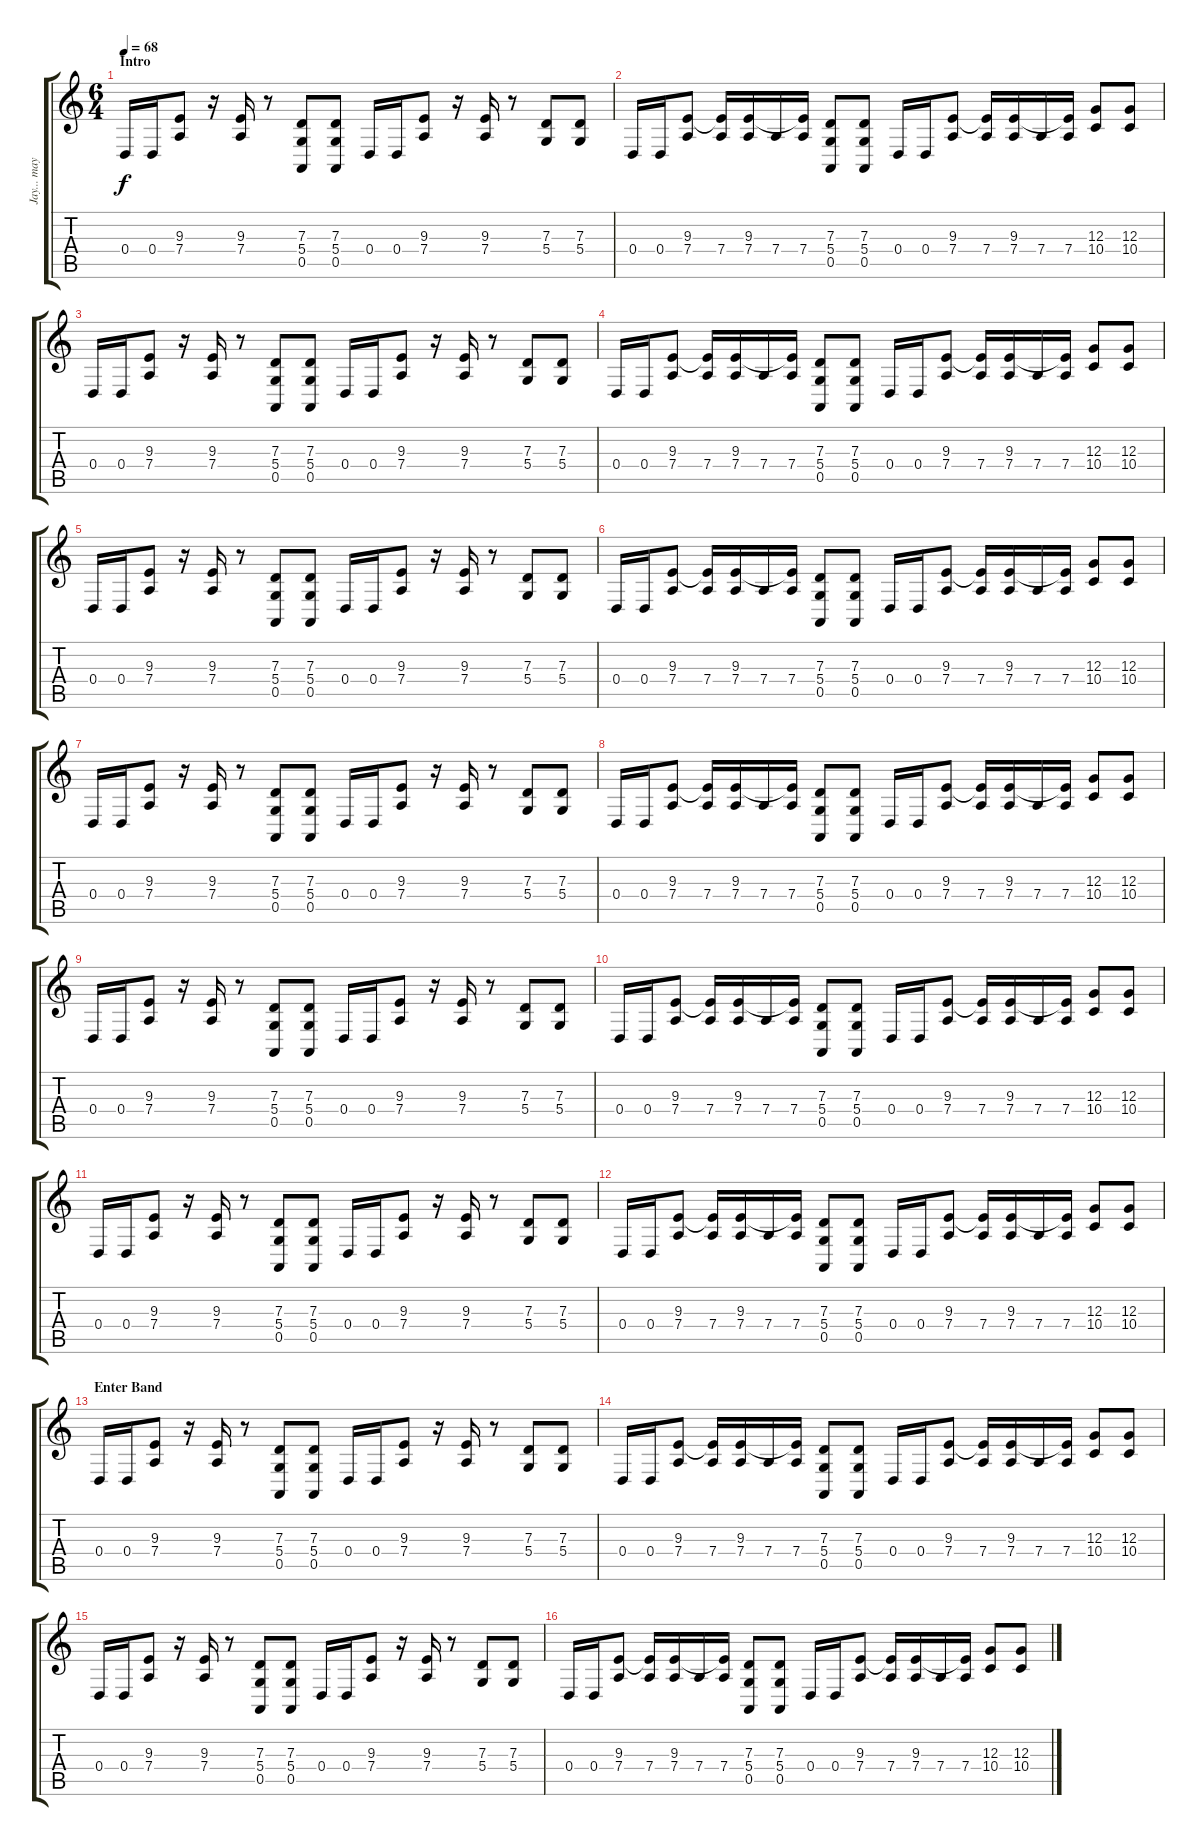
\track ("Jay... maybe, or Jamie" "Jay... may") {instrument orchestralharp}
\staff {score tabs}
\tuning (E4 B3 G3 D3 A2 D2) {hide}
\ts (6 4)
\section ("" "Intro")
\tempo 68
\clef g2
\ks c
0.4.16{dy f instrument orchestralharp} 0.4.16 (9.3 7.4).8 r.16 (9.3 7.4).16 r.8 (7.3 5.4 0.5).8 (7.3 5.4 0.5).8 0.4.16 0.4.16 (9.3 7.4).8 r.16 (9.3 7.4).16 r.8 (7.3 5.4).8 (7.3 5.4).8 |
0.4.16 0.4.16 (9.3 7.4).8 (9.3{t} 7.4).16 (9.3 7.4).16 7.4.16 (9.3{t} 7.4).16 (7.3 5.4 0.5).8 (7.3 5.4 0.5).8 0.4.16 0.4.16 (9.3 7.4).8 (9.3{t} 7.4).16 (9.3 7.4).16 7.4.16 (9.3{t} 7.4).16 (12.3 10.4).8 (12.3 10.4).8 |
0.4.16 0.4.16 (9.3 7.4).8 r.16 (9.3 7.4).16 r.8 (7.3 5.4 0.5).8 (7.3 5.4 0.5).8 0.4.16 0.4.16 (9.3 7.4).8 r.16 (9.3 7.4).16 r.8 (7.3 5.4).8 (7.3 5.4).8 |
0.4.16 0.4.16 (9.3 7.4).8 (9.3{t} 7.4).16 (9.3 7.4).16 7.4.16 (9.3{t} 7.4).16 (7.3 5.4 0.5).8 (7.3 5.4 0.5).8 0.4.16 0.4.16 (9.3 7.4).8 (9.3{t} 7.4).16 (9.3 7.4).16 7.4.16 (9.3{t} 7.4).16 (12.3 10.4).8 (12.3 10.4).8 |
0.4.16 0.4.16 (9.3 7.4).8 r.16 (9.3 7.4).16 r.8 (7.3 5.4 0.5).8 (7.3 5.4 0.5).8 0.4.16 0.4.16 (9.3 7.4).8 r.16 (9.3 7.4).16 r.8 (7.3 5.4).8 (7.3 5.4).8 |
0.4.16 0.4.16 (9.3 7.4).8 (9.3{t} 7.4).16 (9.3 7.4).16 7.4.16 (9.3{t} 7.4).16 (7.3 5.4 0.5).8 (7.3 5.4 0.5).8 0.4.16 0.4.16 (9.3 7.4).8 (9.3{t} 7.4).16 (9.3 7.4).16 7.4.16 (9.3{t} 7.4).16 (12.3 10.4).8 (12.3 10.4).8 |
0.4.16 0.4.16 (9.3 7.4).8 r.16 (9.3 7.4).16 r.8 (7.3 5.4 0.5).8 (7.3 5.4 0.5).8 0.4.16 0.4.16 (9.3 7.4).8 r.16 (9.3 7.4).16 r.8 (7.3 5.4).8 (7.3 5.4).8 |
0.4.16 0.4.16 (9.3 7.4).8 (9.3{t} 7.4).16 (9.3 7.4).16 7.4.16 (9.3{t} 7.4).16 (7.3 5.4 0.5).8 (7.3 5.4 0.5).8 0.4.16 0.4.16 (9.3 7.4).8 (9.3{t} 7.4).16 (9.3 7.4).16 7.4.16 (9.3{t} 7.4).16 (12.3 10.4).8 (12.3 10.4).8 |
0.4.16 0.4.16 (9.3 7.4).8 r.16 (9.3 7.4).16 r.8 (7.3 5.4 0.5).8 (7.3 5.4 0.5).8 0.4.16 0.4.16 (9.3 7.4).8 r.16 (9.3 7.4).16 r.8 (7.3 5.4).8 (7.3 5.4).8 |
0.4.16 0.4.16 (9.3 7.4).8 (9.3{t} 7.4).16 (9.3 7.4).16 7.4.16 (9.3{t} 7.4).16 (7.3 5.4 0.5).8 (7.3 5.4 0.5).8 0.4.16 0.4.16 (9.3 7.4).8 (9.3{t} 7.4).16 (9.3 7.4).16 7.4.16 (9.3{t} 7.4).16 (12.3 10.4).8 (12.3 10.4).8 |
0.4.16 0.4.16 (9.3 7.4).8 r.16 (9.3 7.4).16 r.8 (7.3 5.4 0.5).8 (7.3 5.4 0.5).8 0.4.16 0.4.16 (9.3 7.4).8 r.16 (9.3 7.4).16 r.8 (7.3 5.4).8 (7.3 5.4).8 |
0.4.16 0.4.16 (9.3 7.4).8 (9.3{t} 7.4).16 (9.3 7.4).16 7.4.16 (9.3{t} 7.4).16 (7.3 5.4 0.5).8 (7.3 5.4 0.5).8 0.4.16 0.4.16 (9.3 7.4).8 (9.3{t} 7.4).16 (9.3 7.4).16 7.4.16 (9.3{t} 7.4).16 (12.3 10.4).8 (12.3 10.4).8 |
\section ("" "Enter Band")
0.4.16 0.4.16 (9.3 7.4).8 r.16 (9.3 7.4).16 r.8 (7.3 5.4 0.5).8 (7.3 5.4 0.5).8 0.4.16 0.4.16 (9.3 7.4).8 r.16 (9.3 7.4).16 r.8 (7.3 5.4).8 (7.3 5.4).8 |
0.4.16 0.4.16 (9.3 7.4).8 (9.3{t} 7.4).16 (9.3 7.4).16 7.4.16 (9.3{t} 7.4).16 (7.3 5.4 0.5).8 (7.3 5.4 0.5).8 0.4.16 0.4.16 (9.3 7.4).8 (9.3{t} 7.4).16 (9.3 7.4).16 7.4.16 (9.3{t} 7.4).16 (12.3 10.4).8 (12.3 10.4).8 |
0.4.16 0.4.16 (9.3 7.4).8 r.16 (9.3 7.4).16 r.8 (7.3 5.4 0.5).8 (7.3 5.4 0.5).8 0.4.16 0.4.16 (9.3 7.4).8 r.16 (9.3 7.4).16 r.8 (7.3 5.4).8 (7.3 5.4).8 |
0.4.16 0.4.16 (9.3 7.4).8 (9.3{t} 7.4).16 (9.3 7.4).16 7.4.16 (9.3{t} 7.4).16 (7.3 5.4 0.5).8 (7.3 5.4 0.5).8 0.4.16 0.4.16 (9.3 7.4).8 (9.3{t} 7.4).16 (9.3 7.4).16 7.4.16 (9.3{t} 7.4).16 (12.3 10.4).8 (12.3 10.4).8
